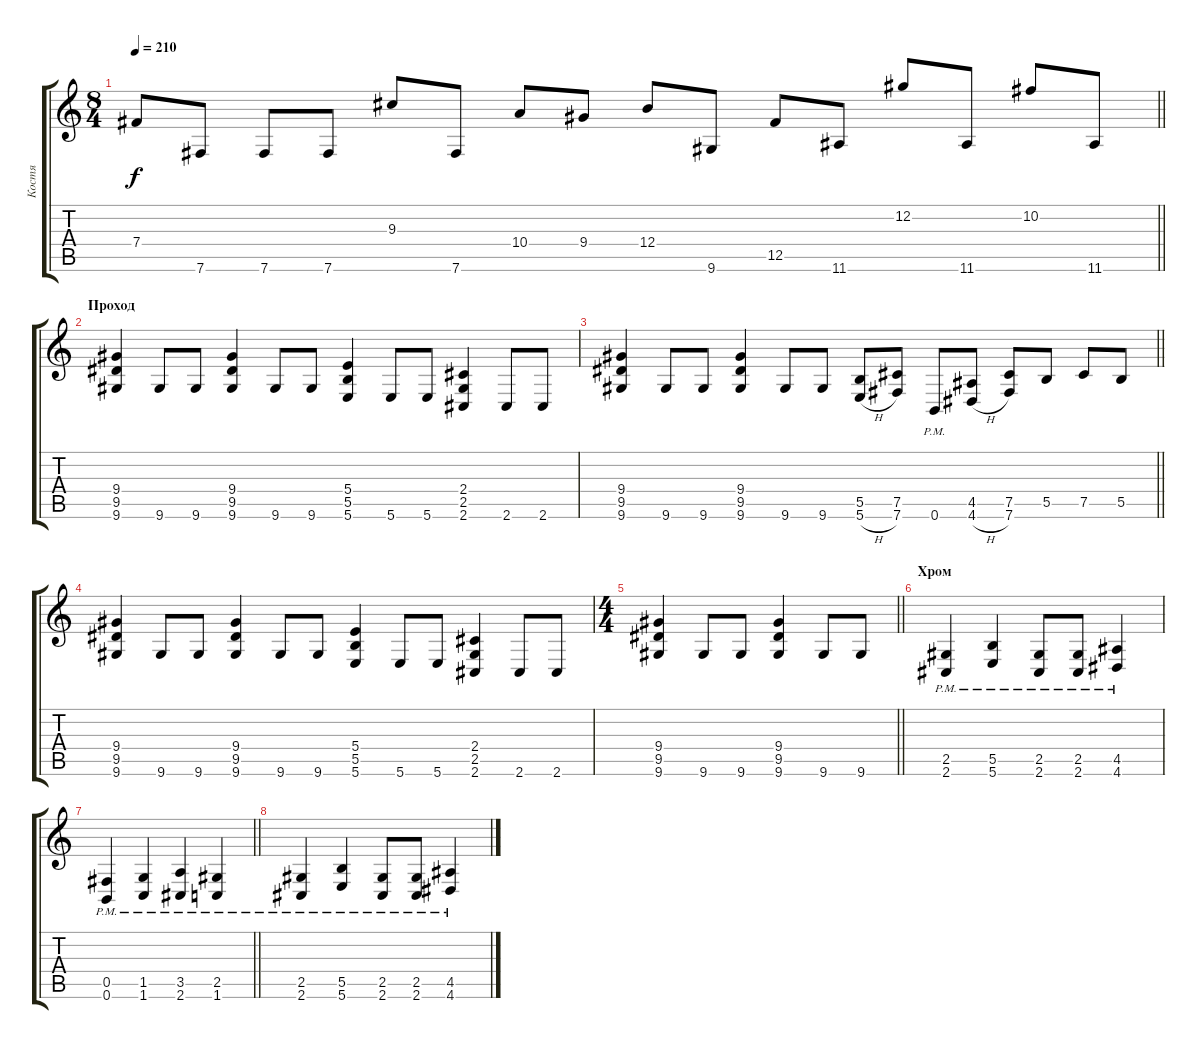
\track ("Костя" "Костя") {instrument distortionguitar}
\staff {score tabs}
\tuning (Db4 Ab3 E3 B2 Gb2 B1) {hide}
\ts (8 4)
\tempo 210
\clef g2
\barLineRight lightlight
\ks c
7.4.8{dy f} 7.6.8 7.6.8 7.6.8 9.3.8 7.6.8 10.4.8 9.4.8 12.4.8 9.6.8 12.5.8 11.6.8 12.2.8 11.6.8 10.2.8 11.6.8 |
\section ("" "Проход")
(9.4 9.5 9.6).4 9.6.8 9.6.8 (9.4 9.5 9.6).4 9.6.8 9.6.8 (5.4 5.5 5.6).4 5.6.8 5.6.8 (2.4 2.5 2.6).4 2.6.8 2.6.8 |
\barLineRight lightlight
(9.4 9.5 9.6).4 9.6.8 9.6.8 (9.4 9.5 9.6).4 9.6.8 9.6.8 (5.5 5.6{h}).8 (7.5 7.6).8 0.6{pm}.8 (4.5 4.6{h}).8 (7.5 7.6).8 5.5.8 7.5.8 5.5.8 |
(9.4 9.5 9.6).4 9.6.8 9.6.8 (9.4 9.5 9.6).4 9.6.8 9.6.8 (5.4 5.5 5.6).4 5.6.8 5.6.8 (2.4 2.5 2.6).4 2.6.8 2.6.8 |
\ts (4 4)
\barLineRight lightlight
(9.4 9.5 9.6).4 9.6.8 9.6.8 (9.4 9.5 9.6).4 9.6.8 9.6.8 |
\section ("" "Хром")
(2.5{pm} 2.6{pm}).4 (5.5{pm} 5.6{pm}).4 (2.5{pm} 2.6{pm}).8 (2.5{pm} 2.6{pm}).8 (4.5{pm} 4.6{pm}).4 |
\barLineRight lightlight
(0.5{pm} 0.6{pm}).4 (1.5{pm} 1.6{pm}).4 (3.5{pm} 2.6{pm}).4 (2.5{pm} 1.6{pm}).4 |
(2.5{pm} 2.6{pm}).4 (5.5{pm} 5.6{pm}).4 (2.5{pm} 2.6{pm}).8 (2.5{pm} 2.6{pm}).8 (4.5{pm} 4.6{pm}).4
